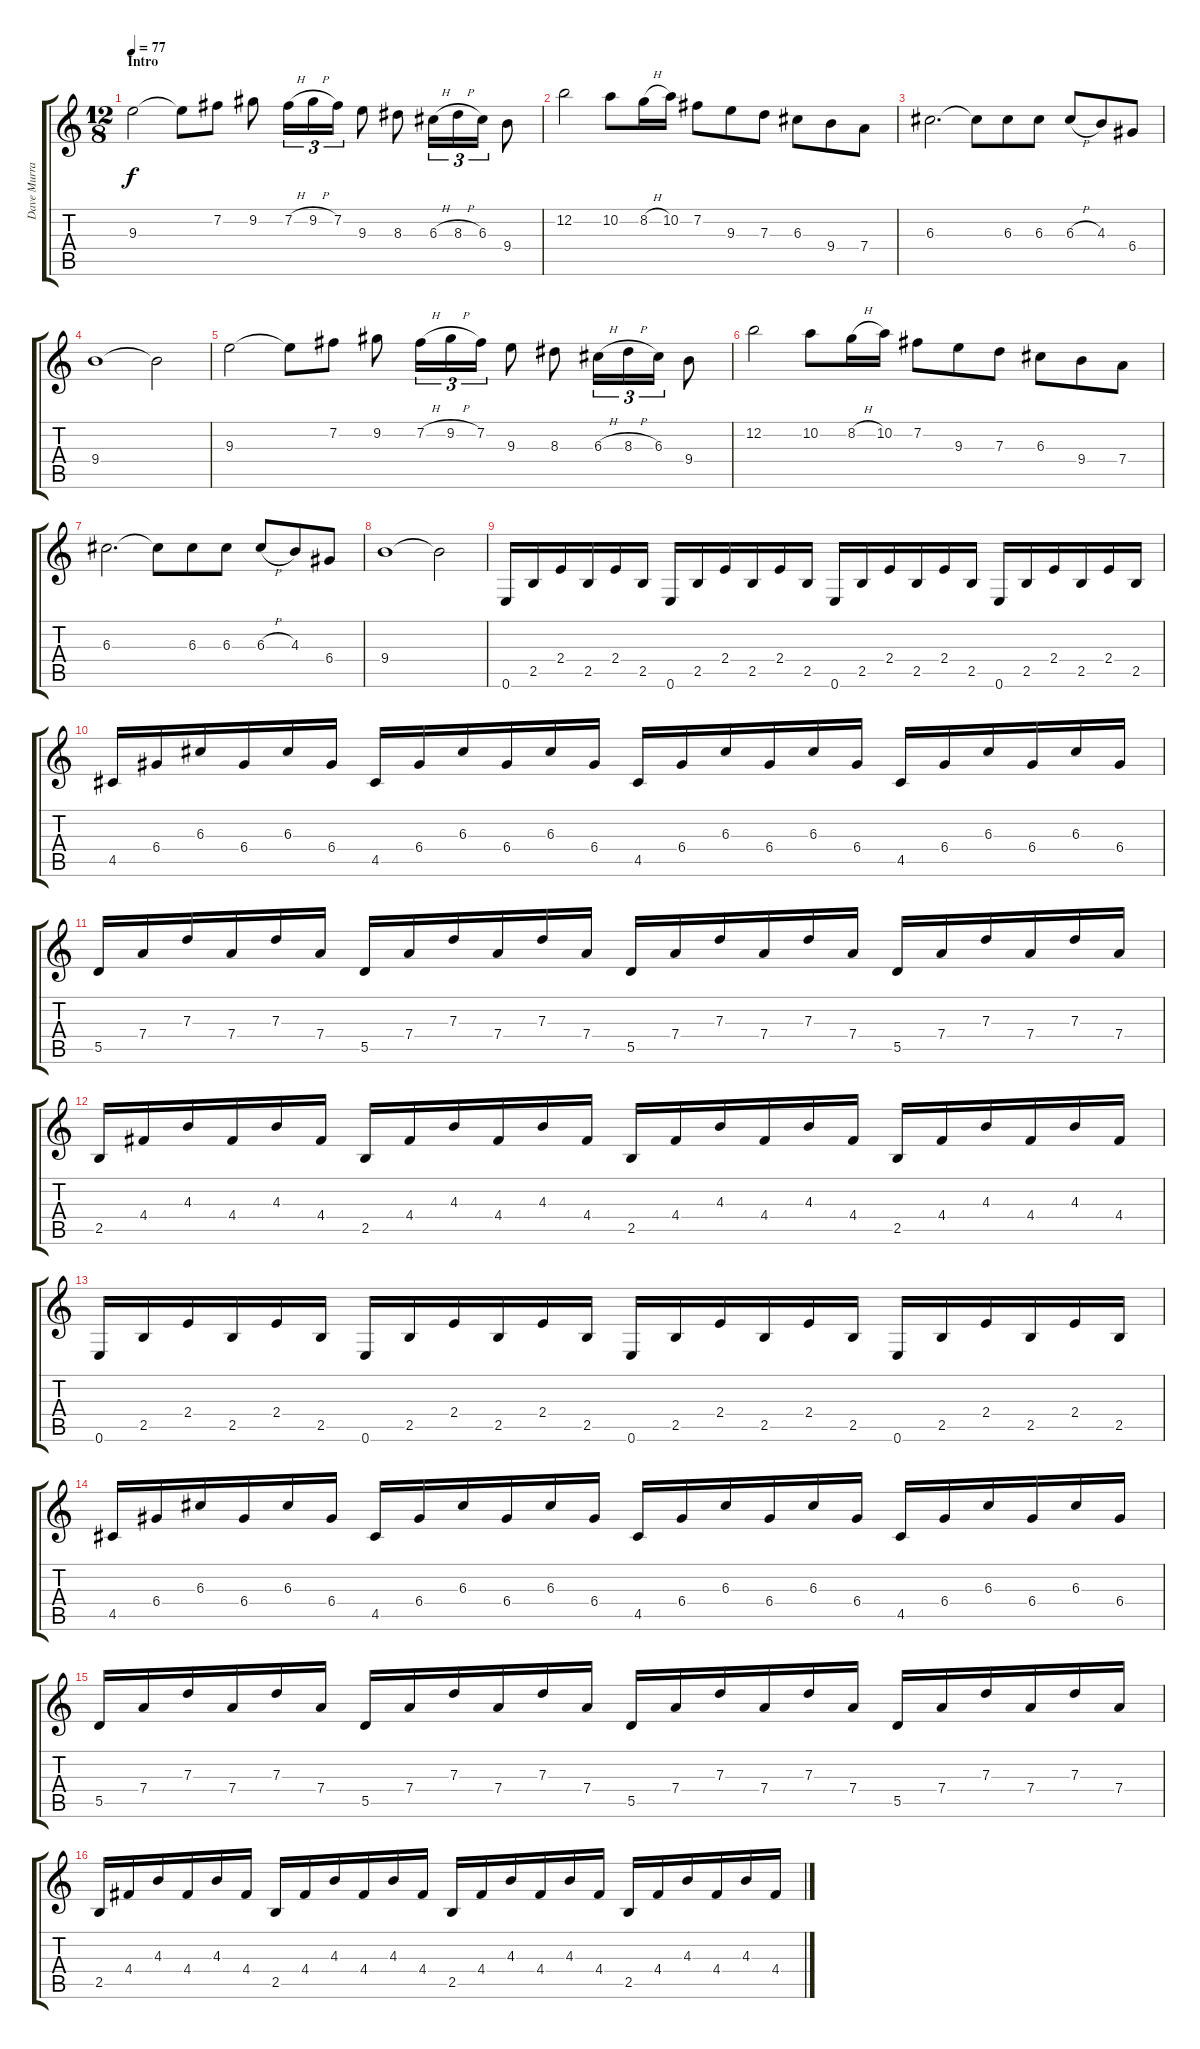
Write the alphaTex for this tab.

\track ("Dave Murray" "Dave Murra") {instrument overdrivenguitar}
\staff {score tabs}
\tuning (E4 B3 G3 D3 A2 E2) {hide}
\ts (12 8)
\section ("" "Intro")
\tempo 77
\clef g2
\ks c
9.3.2{dy f instrument electricguitarclean} 9.3{t}.8 7.2.8 9.2.8 7.2{h}.16{tu (3 2)} 9.2{h}.16{tu (3 2)} 7.2.16{tu (3 2)} 9.3.8 8.3.8 6.3{h}.16{tu (3 2)} 8.3{h}.16{tu (3 2)} 6.3.16{tu (3 2)} 9.4.8 |
12.2.2 10.2.8 8.2{h}.16 10.2.16 7.2.8 9.3.8 7.3.8 6.3.8 9.4.8 7.4.8 |
6.3.2{d} 6.3{t}.8 6.3.8 6.3.8 6.3{h}.8 4.3.8 6.4.8 |
9.4.1 9.4{t}.2 |
9.3.2 9.3{t}.8 7.2.8 9.2.8 7.2{h}.16{tu (3 2)} 9.2{h}.16{tu (3 2)} 7.2.16{tu (3 2)} 9.3.8 8.3.8 6.3{h}.16{tu (3 2)} 8.3{h}.16{tu (3 2)} 6.3.16{tu (3 2)} 9.4.8 |
12.2.2 10.2.8 8.2{h}.16 10.2.16 7.2.8 9.3.8 7.3.8 6.3.8 9.4.8 7.4.8 |
6.3.2{d} 6.3{t}.8 6.3.8 6.3.8 6.3{h}.8 4.3.8 6.4.8 |
9.4.1 9.4{t}.2 |
0.6.16 2.5.16 2.4.16 2.5.16 2.4.16 2.5.16 0.6.16 2.5.16 2.4.16 2.5.16 2.4.16 2.5.16 0.6.16 2.5.16 2.4.16 2.5.16 2.4.16 2.5.16 0.6.16 2.5.16 2.4.16 2.5.16 2.4.16 2.5.16 |
4.5.16 6.4.16 6.3.16 6.4.16 6.3.16 6.4.16 4.5.16 6.4.16 6.3.16 6.4.16 6.3.16 6.4.16 4.5.16 6.4.16 6.3.16 6.4.16 6.3.16 6.4.16 4.5.16 6.4.16 6.3.16 6.4.16 6.3.16 6.4.16 |
5.5.16 7.4.16 7.3.16 7.4.16 7.3.16 7.4.16 5.5.16 7.4.16 7.3.16 7.4.16 7.3.16 7.4.16 5.5.16 7.4.16 7.3.16 7.4.16 7.3.16 7.4.16 5.5.16 7.4.16 7.3.16 7.4.16 7.3.16 7.4.16 |
2.5.16 4.4.16 4.3.16 4.4.16 4.3.16 4.4.16 2.5.16 4.4.16 4.3.16 4.4.16 4.3.16 4.4.16 2.5.16 4.4.16 4.3.16 4.4.16 4.3.16 4.4.16 2.5.16 4.4.16 4.3.16 4.4.16 4.3.16 4.4.16 |
0.6.16 2.5.16 2.4.16 2.5.16 2.4.16 2.5.16 0.6.16 2.5.16 2.4.16 2.5.16 2.4.16 2.5.16 0.6.16 2.5.16 2.4.16 2.5.16 2.4.16 2.5.16 0.6.16 2.5.16 2.4.16 2.5.16 2.4.16 2.5.16 |
4.5.16 6.4.16 6.3.16 6.4.16 6.3.16 6.4.16 4.5.16 6.4.16 6.3.16 6.4.16 6.3.16 6.4.16 4.5.16 6.4.16 6.3.16 6.4.16 6.3.16 6.4.16 4.5.16 6.4.16 6.3.16 6.4.16 6.3.16 6.4.16 |
5.5.16 7.4.16 7.3.16 7.4.16 7.3.16 7.4.16 5.5.16 7.4.16 7.3.16 7.4.16 7.3.16 7.4.16 5.5.16 7.4.16 7.3.16 7.4.16 7.3.16 7.4.16 5.5.16 7.4.16 7.3.16 7.4.16 7.3.16 7.4.16 |
2.5.16 4.4.16 4.3.16 4.4.16 4.3.16 4.4.16 2.5.16 4.4.16 4.3.16 4.4.16 4.3.16 4.4.16 2.5.16 4.4.16 4.3.16 4.4.16 4.3.16 4.4.16 2.5.16 4.4.16 4.3.16 4.4.16 4.3.16 4.4.16
